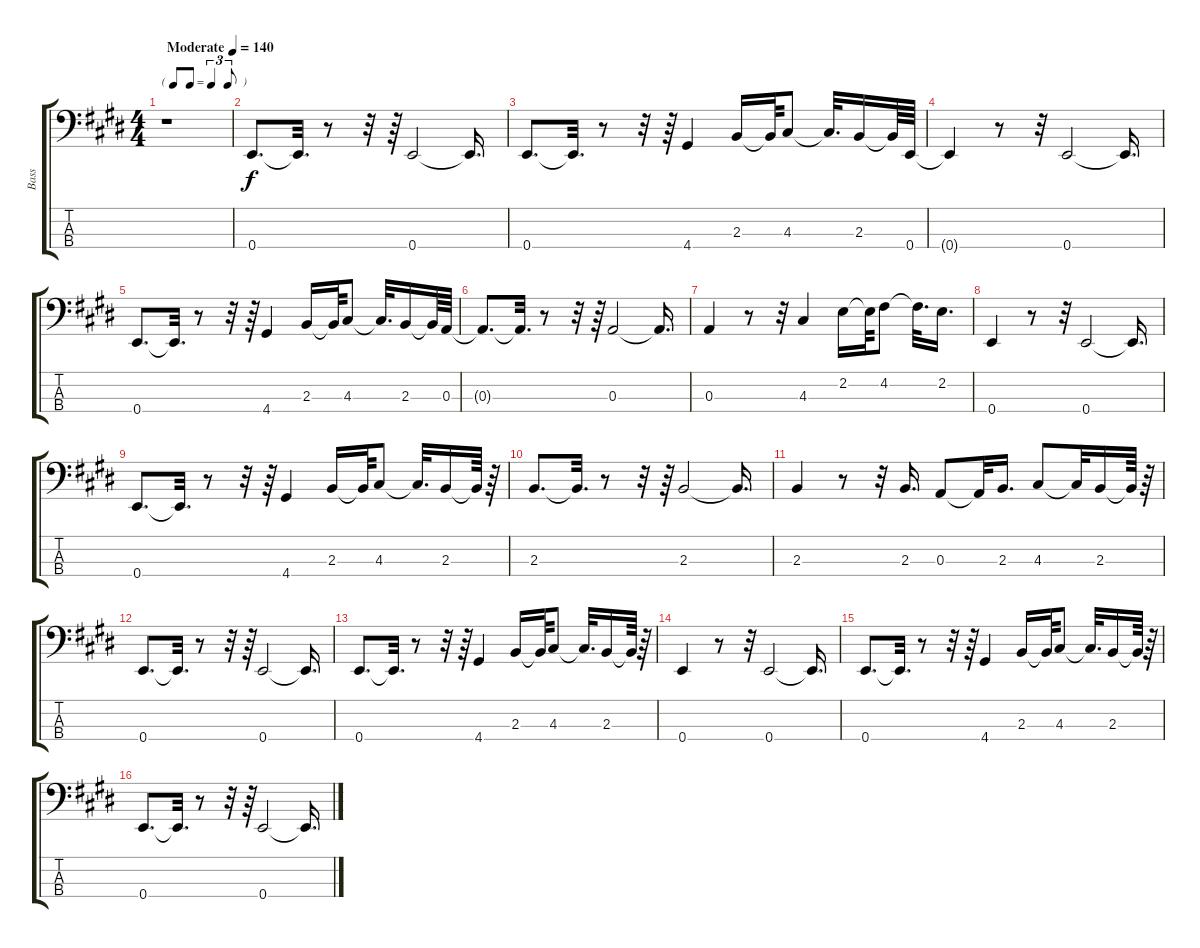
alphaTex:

\track ("Bass" "Bass") {instrument electricbassfinger}
\staff {score tabs}
\tuning (G2 D2 A1 E1) {hide}
\ts (4 4)
\tf triplet8th
\tempo (140 "Moderate")
\clef f4
\ks e
r.1{dy f instrument electricbassfinger} |
0.4.8{d} 0.4{t}.32{d} r.8 r.32 r.64 0.4.2 0.4{t}.16{d} |
0.4.8{d} 0.4{t}.32{d} r.8 r.32 r.64 4.4.4 2.3.16 2.3{t}.64 4.3.8 4.3{t}.32{d} 2.3.16 2.3{t}.64 0.4.64 |
0.4{t}.4 r.8 r.32 0.4.2 0.4{t}.16{d} |
0.4.8{d} 0.4{t}.32{d} r.8 r.32 r.64 4.4.4 2.3.16 2.3{t}.64 4.3.8 4.3{t}.32{d} 2.3.16 2.3{t}.64 0.3.64 |
0.3{t}.8{d} 0.3{t}.32{d} r.8 r.32 r.64 0.3.2 0.3{t}.16{d} |
0.3.4 r.8 r.32 4.3.4 2.2.16 2.2{t}.64 4.2.8 4.2{t}.32{d} 2.2.16{d} |
0.4.4 r.8 r.32 0.4.2 0.4{t}.16{d} |
0.4.8{d} 0.4{t}.32{d} r.8 r.32 r.64 4.4.4 2.3.16 2.3{t}.64 4.3.8 4.3{t}.32{d} 2.3.16 2.3{t}.64 r.64 |
2.3.8{d} 2.3{t}.32{d} r.8 r.32 r.64 2.3.2 2.3{t}.16{d} |
2.3.4 r.8 r.32 2.3.16{d} 0.3.8 0.3{t}.32 2.3.16{d} 4.3.8 4.3{t}.32 2.3.16 2.3{t}.64 r.64 |
0.4.8{d} 0.4{t}.32{d} r.8 r.32 r.64 0.4.2 0.4{t}.16{d} |
0.4.8{d} 0.4{t}.32{d} r.8 r.32 r.64 4.4.4 2.3.16 2.3{t}.64 4.3.8 4.3{t}.32{d} 2.3.16 2.3{t}.64 r.64 |
0.4.4 r.8 r.32 0.4.2 0.4{t}.16{d} |
0.4.8{d} 0.4{t}.32{d} r.8 r.32 r.64 4.4.4 2.3.16 2.3{t}.64 4.3.8 4.3{t}.32{d} 2.3.16 2.3{t}.64 r.64 |
0.4.8{d} 0.4{t}.32{d} r.8 r.32 r.64 0.4.2 0.4{t}.16{d}
